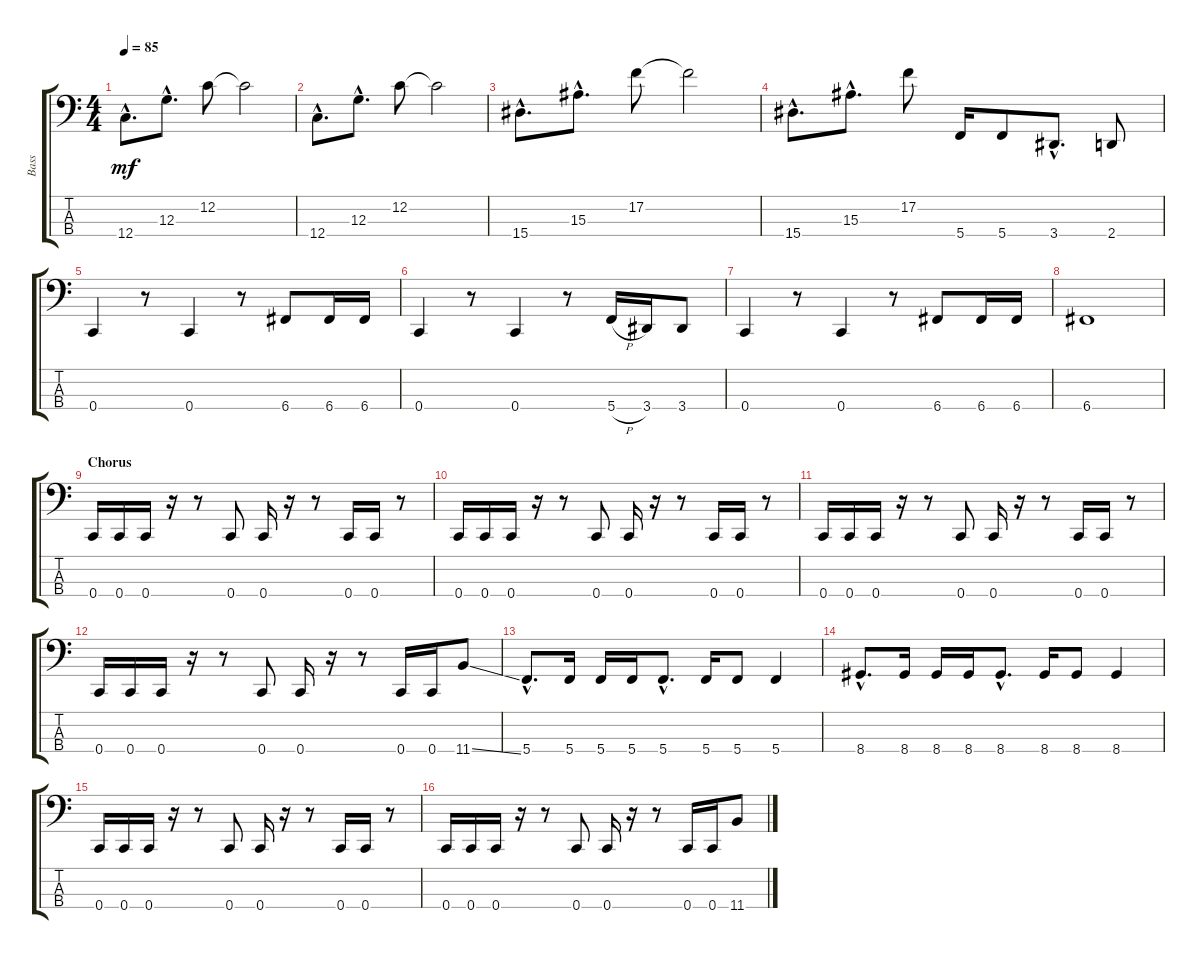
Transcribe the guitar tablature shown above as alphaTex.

\track ("Bass" "Bass") {instrument electricbassfinger}
\staff {score tabs}
\tuning (F2 C2 G1 C1) {hide}
\ts (4 4)
\tempo 85
\clef f4
\ks c
12.4{hac}.8{d dy mf} 12.3{hac}.8{d} 12.2.8 12.2{t}.2 |
12.4{hac}.8{d} 12.3{hac}.8{d} 12.2.8 12.2{t}.2 |
15.4{hac}.8{d} 15.3{hac}.8{d} 17.2.8 17.2{t}.2 |
15.4{hac}.8{d} 15.3{hac}.8{d} 17.2.8 5.4.16 5.4.8 3.4{hac}.8{d} 2.4.8 |
0.4.4 r.8 0.4.4 r.8 6.4.8 6.4.16 6.4.16 |
0.4.4 r.8 0.4.4 r.8 5.4{h}.16 3.4.16 3.4.8 |
0.4.4 r.8 0.4.4 r.8 6.4.8 6.4.16 6.4.16 |
6.4.1 |
\section ("" "Chorus")
0.4.16 0.4.16 0.4.16 r.16 r.8 0.4.8 0.4.16 r.16 r.8 0.4.16 0.4.16 r.8 |
0.4.16 0.4.16 0.4.16 r.16 r.8 0.4.8 0.4.16 r.16 r.8 0.4.16 0.4.16 r.8 |
0.4.16 0.4.16 0.4.16 r.16 r.8 0.4.8 0.4.16 r.16 r.8 0.4.16 0.4.16 r.8 |
0.4.16 0.4.16 0.4.16 r.16 r.8 0.4.8 0.4.16 r.16 r.8 0.4.16 0.4.16 11.4{ss}.8 |
5.4{hac}.8{d} 5.4.16 5.4.16 5.4.16 5.4{hac}.8{d} 5.4.16 5.4.8 5.4.4 |
8.4{hac}.8{d} 8.4.16 8.4.16 8.4.16 8.4{hac}.8{d} 8.4.16 8.4.8 8.4.4 |
0.4.16 0.4.16 0.4.16 r.16 r.8 0.4.8 0.4.16 r.16 r.8 0.4.16 0.4.16 r.8 |
0.4.16 0.4.16 0.4.16 r.16 r.8 0.4.8 0.4.16 r.16 r.8 0.4.16 0.4.16 11.4{ss}.8
